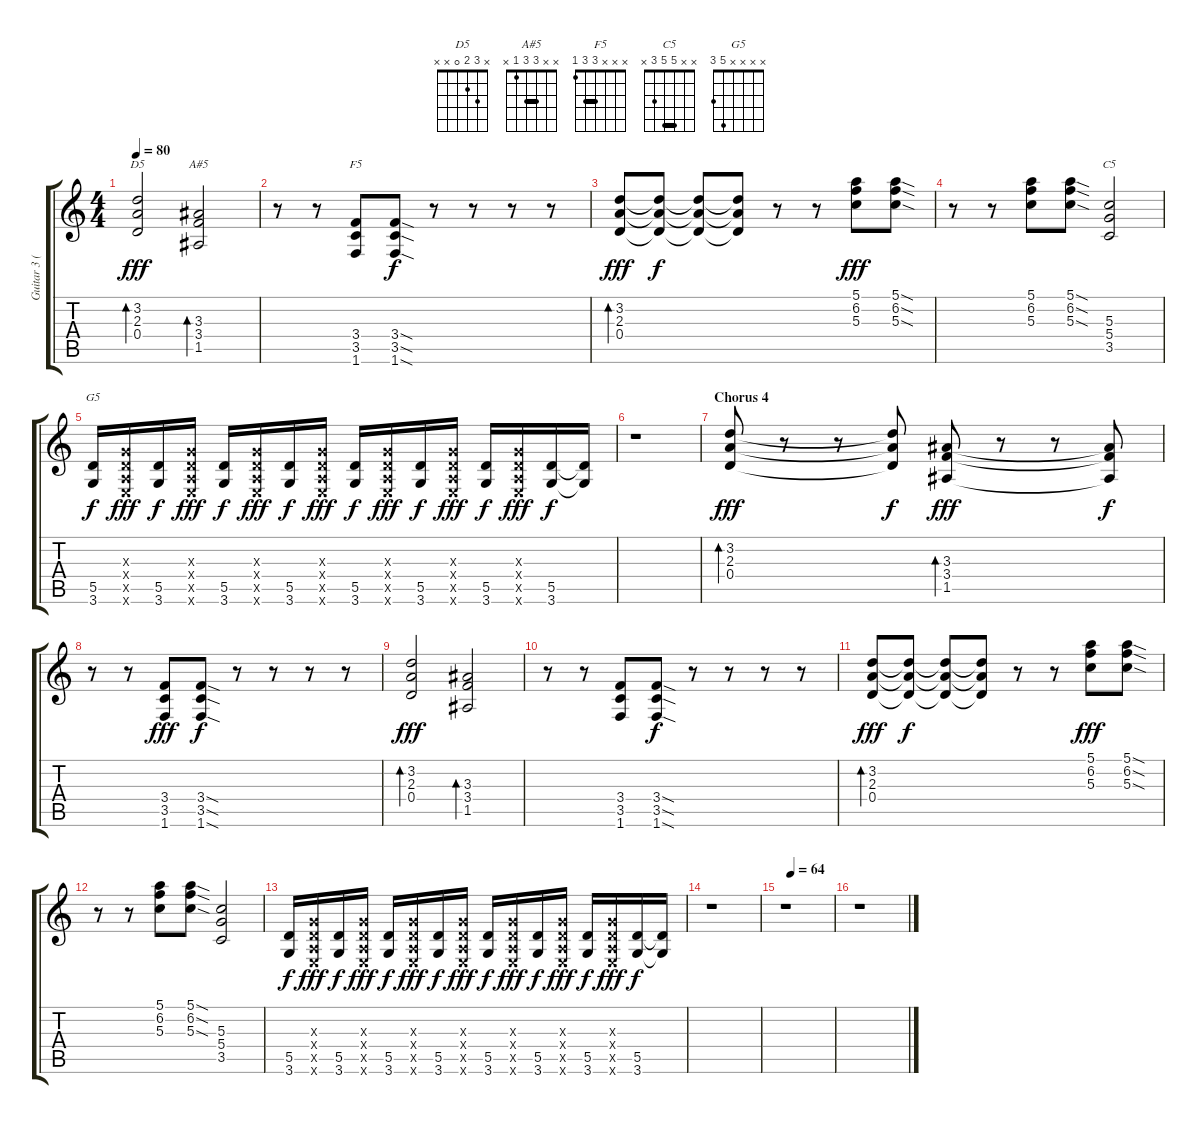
\track ("Guitar 3 (Evan Taubenfield)" "Guitar 3 (") {instrument overdrivenguitar}
\staff {score tabs}
\tuning (E4 B3 G3 D3 A2 E2) {hide}
\chord ("D5" x 3 2 0 x x)
\chord ("A#5" x x 3 3 1 x) {barre 3}
\chord ("F5" x x x 3 3 1) {barre 3}
\chord ("C5" x x 5 5 3 x) {barre 5}
\chord ("G5" x x x x 5 3)
\ts (4 4)
\tempo 80
\clef g2
\ks c
(3.2 2.3 0.4).2{bd 240 ch "D5" dy fff volume 7 instrument overdrivenguitar} (3.3 3.4 1.5).2{bd 240 ch "A#5"} |
r.8 r.8 (3.4 3.5 1.6).8{ch "F5" volume 16} (3.4{sod} 3.5{sod} 1.6{sod}).8{dy f} r.8 r.8 r.8 r.8 |
(3.2 2.3 0.4).8{bd 240 dy fff volume 7 instrument overdrivenguitar} (3.2{t} 2.3{t} 0.4{t}).8{dy f} (3.2{t} 2.3{t} 0.4{t}).8 (3.2{t} 2.3{t} 0.4{t}).8 r.8 r.8 (5.1 6.2 5.3).8{dy fff volume 16} (5.1{sod} 6.2{sod} 5.3{sod}).8 |
r.8{volume 16} r.8 (5.1 6.2 5.3).8 (5.1{sod} 6.2{sod} 5.3{sod}).8 (5.3 5.4 3.5).2{ch "C5"} |
(5.5 3.6).16{ch "G5" dy f volume 10 instrument overdrivenguitar} (0.3{x} 0.4{x} 0.5{x} 0.6{x}).16{dy fff} (5.5 3.6).16{dy f} (0.3{x} 0.4{x} 0.5{x} 0.6{x}).16{dy fff} (5.5 3.6).16{dy f} (0.3{x} 0.4{x} 0.5{x} 0.6{x}).16{dy fff} (5.5 3.6).16{dy f} (0.3{x} 0.4{x} 0.5{x} 0.6{x}).16{dy fff} (5.5 3.6).16{dy f} (0.3{x} 0.4{x} 0.5{x} 0.6{x}).16{dy fff} (5.5 3.6).16{dy f} (0.3{x} 0.4{x} 0.5{x} 0.6{x}).16{dy fff} (5.5 3.6).16{dy f} (0.3{x} 0.4{x} 0.5{x} 0.6{x}).16{dy fff} (5.5 3.6).16{dy f} (5.5{t} 3.6{t}).16 |
r.1 |
\section ("" "Chorus 4")
(3.2 2.3 0.4).8{bd 240 dy fff volume 7 instrument overdrivenguitar} r.8 r.8 (3.2{t} 2.3{t} 0.4{t}).8{dy f} (3.3 3.4 1.5).8{bd 240 dy fff} r.8 r.8 (3.3{t} 3.4{t} 1.5{t}).8{dy f} |
r.8 r.8 (3.4 3.5 1.6).8{dy fff volume 16} (3.4{sod} 3.5{sod} 1.6{sod}).8{dy f} r.8 r.8 r.8 r.8 |
(3.2 2.3 0.4).2{bd 240 dy fff volume 7 instrument overdrivenguitar} (3.3 3.4 1.5).2{bd 240} |
r.8 r.8 (3.4 3.5 1.6).8{volume 16} (3.4{sod} 3.5{sod} 1.6{sod}).8{dy f} r.8 r.8 r.8 r.8 |
(3.2 2.3 0.4).8{bd 240 dy fff volume 7 instrument overdrivenguitar} (3.2{t} 2.3{t} 0.4{t}).8{dy f} (3.2{t} 2.3{t} 0.4{t}).8 (3.2{t} 2.3{t} 0.4{t}).8 r.8 r.8 (5.1 6.2 5.3).8{dy fff volume 16} (5.1{sod} 6.2{sod} 5.3{sod}).8 |
r.8{volume 16} r.8 (5.1 6.2 5.3).8 (5.1{sod} 6.2{sod} 5.3{sod}).8 (5.3 5.4 3.5).2 |
(5.5 3.6).16{dy f volume 10 instrument overdrivenguitar} (0.3{x} 0.4{x} 0.5{x} 0.6{x}).16{dy fff} (5.5 3.6).16{dy f} (0.3{x} 0.4{x} 0.5{x} 0.6{x}).16{dy fff} (5.5 3.6).16{dy f} (0.3{x} 0.4{x} 0.5{x} 0.6{x}).16{dy fff} (5.5 3.6).16{dy f} (0.3{x} 0.4{x} 0.5{x} 0.6{x}).16{dy fff} (5.5 3.6).16{dy f} (0.3{x} 0.4{x} 0.5{x} 0.6{x}).16{dy fff} (5.5 3.6).16{dy f} (0.3{x} 0.4{x} 0.5{x} 0.6{x}).16{dy fff} (5.5 3.6).16{dy f} (0.3{x} 0.4{x} 0.5{x} 0.6{x}).16{dy fff} (5.5 3.6).16{dy f} (5.5{t} 3.6{t}).16 |
r.1 |
\tempo (64 0.125)
r.1 |
r.1
